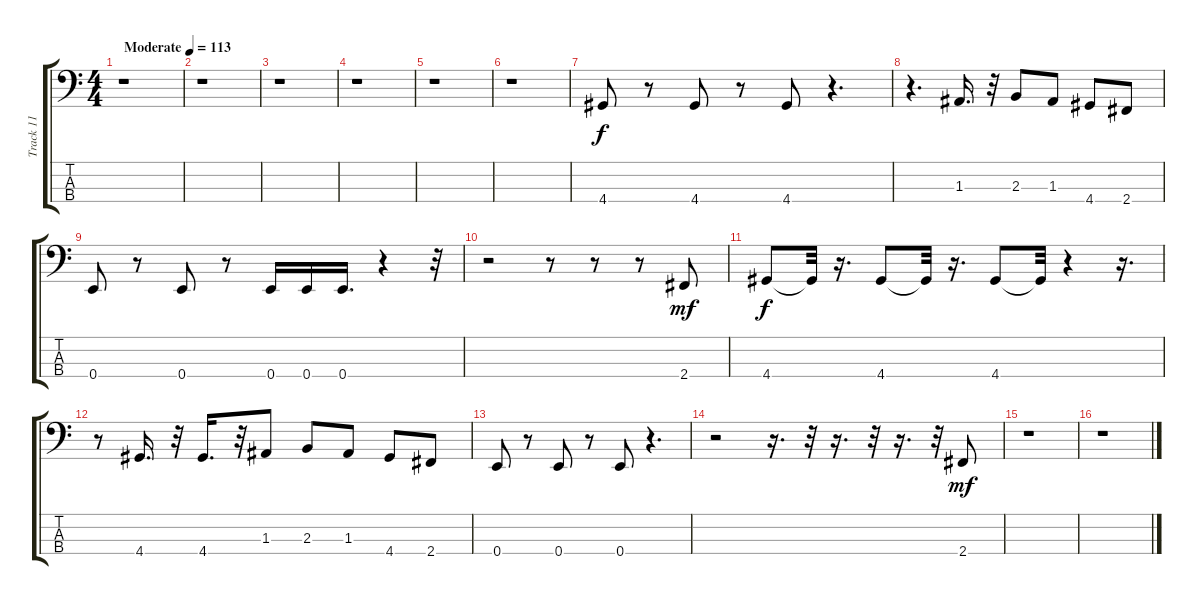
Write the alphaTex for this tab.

\track ("Track 11" "Track 11") {instrument fretlessbass}
\staff {score tabs}
\tuning (G2 D2 A1 E1) {hide}
\ts (4 4)
\tempo (113 "Moderate")
\clef f4
\ks c
r.1{dy f instrument fretlessbass} |
r.1 |
r.1 |
r.1 |
r.1 |
r.1 |
4.4.8 r.8 4.4.8 r.8 4.4.8 r.4{d} |
r.4{d} 1.3.16{d} r.32 2.3.8 1.3.8 4.4.8 2.4.8 |
0.4.8 r.8 0.4.8 r.8 0.4.16 0.4.16 0.4.16{d} r.4 r.32 |
r.2 r.8 r.8 r.8 2.4.8{dy mf} |
4.4.8{dy f} 4.4{t}.32 r.16{d} 4.4.8 4.4{t}.32 r.16{d} 4.4.8 4.4{t}.32 r.4 r.16{d} |
r.8 4.4.16{d} r.32 4.4.16{d} r.32 1.3.8 2.3.8 1.3.8 4.4.8 2.4.8 |
0.4.8 r.8 0.4.8 r.8 0.4.8 r.4{d} |
r.2 r.16{d} r.32 r.16{d} r.32 r.16{d} r.32 2.4.8{dy mf} |
r.1 |
r.1
